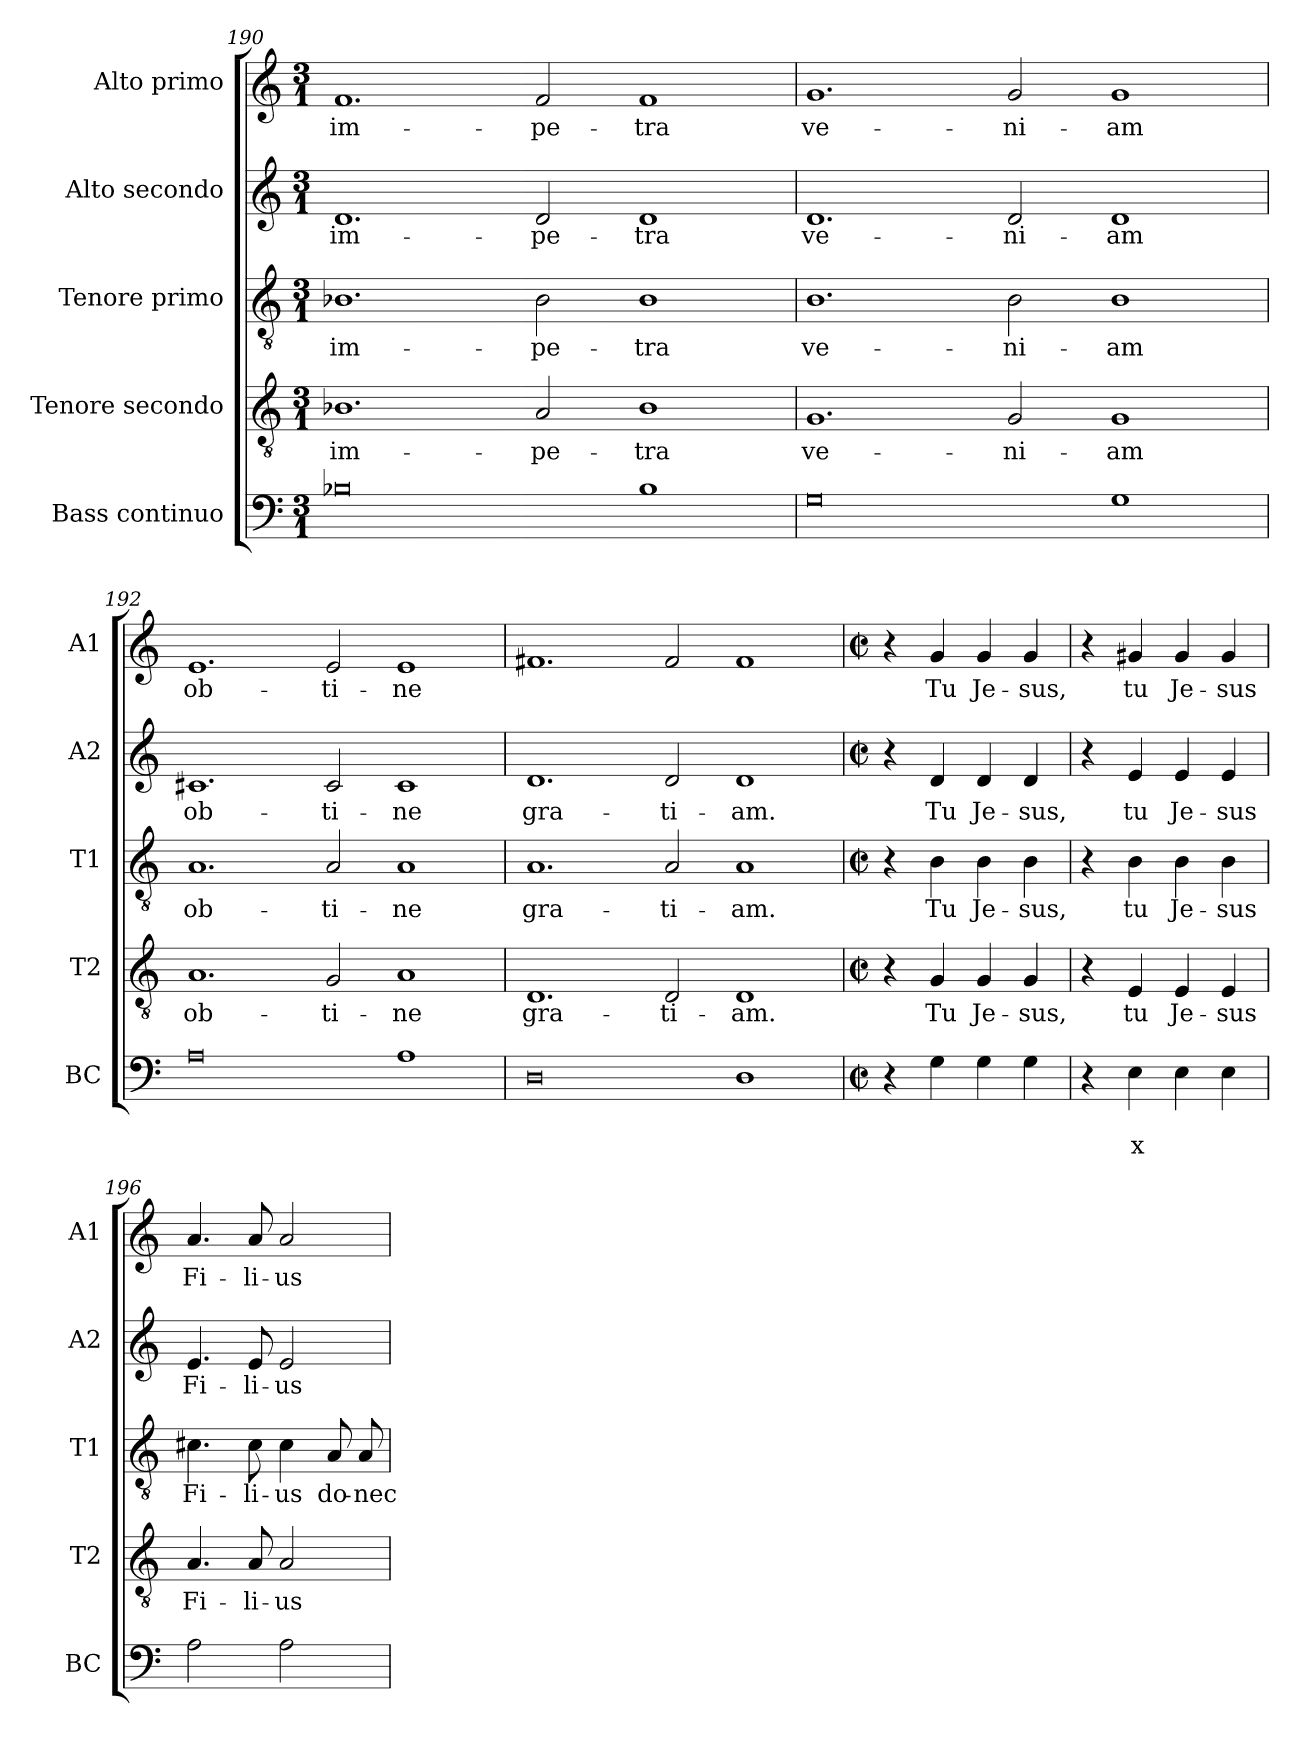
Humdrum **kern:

**kern	**text	**text	**kern	**text	**kern	**text	**kern	**text	**kern	**text
*part5	*part5	*part5	*part4	*part4	*part3	*part3	*part2	*part2	*part1	*part1
*staff5	*staff5	*staff5	*staff4	*staff4	*staff3	*staff3	*staff2	*staff2	*staff1	*staff1
*I"Bass continuo	*	*	*I"Tenore secondo	*	*I"Tenore primo	*	*I"Alto secondo	*	*I"Alto primo	*
*I'BC	*	*	*I'T2	*	*I'T1	*	*I'A2	*	*I'A1	*
*clefF4	*	*	*clefGv2	*	*clefGv2	*	*clefG2	*	*clefG2	*
*k[]	*	*	*k[]	*	*k[]	*	*k[]	*	*k[]	*
*C:	*	*	*C:	*	*C:	*	*C:	*	*C:	*
*M3/1	*	*	*M3/1	*	*M3/1	*	*M3/1	*	*M3/1	*
=190	=190	=190	=190	=190	=190	=190	=190	=190	=190	=190
!	!	!	!	!LO:LY:b	!	!	!	!	!	!
!	!	!	!	!	!	!LO:LY:b	!	!	!	!
!	!	!	!	!	!	!	!	!LO:LY:b	!	!
!	!	!	!	!	!	!	!	!	!	!LO:LY:b
0B-X	.	.	1.B-X	im-	1.B-X	im-	1.d	im-	1.f	im-
!	!	!	!	!LO:LY:b	!	!	!	!	!	!
!	!	!	!	!	!	!LO:LY:b	!	!	!	!
!	!	!	!	!	!	!	!	!LO:LY:b	!	!
!	!	!	!	!	!	!	!	!	!	!LO:LY:b
.	.	.	2A/	-pe-	2B-\	-pe-	2d/	-pe-	2f/	-pe-
!	!	!	!	!LO:LY:b	!	!	!	!	!	!
!	!	!	!	!	!	!LO:LY:b	!	!	!	!
!	!	!	!	!	!	!	!	!LO:LY:b	!	!
!	!	!	!	!	!	!	!	!	!	!LO:LY:b
1B-	.	.	1B-	-tra	1B-	-tra	1d	-tra	1f	-tra
=191	=191	=191	=191	=191	=191	=191	=191	=191	=191	=191
!	!	!	!	!LO:LY:b	!	!	!	!	!	!
!	!	!	!	!	!	!LO:LY:b	!	!	!	!
!	!	!	!	!	!	!	!	!LO:LY:b	!	!
!	!	!	!	!	!	!	!	!	!	!LO:LY:b
0G	.	.	1.G	ve-	1.B	ve-	1.d	ve-	1.g	ve-
!	!	!	!	!LO:LY:b	!	!	!	!	!	!
!	!	!	!	!	!	!LO:LY:b	!	!	!	!
!	!	!	!	!	!	!	!	!LO:LY:b	!	!
!	!	!	!	!	!	!	!	!	!	!LO:LY:b
.	.	.	2G/	-ni-	2B\	-ni-	2d/	-ni-	2g/	-ni-
!	!	!	!	!LO:LY:b	!	!	!	!	!	!
!	!	!	!	!	!	!LO:LY:b	!	!	!	!
!	!	!	!	!	!	!	!	!LO:LY:b	!	!
!	!	!	!	!	!	!	!	!	!	!LO:LY:b
1G	.	.	1G	-am	1B	-am	1d	-am	1g	-am
=192	=192	=192	=192	=192	=192	=192	=192	=192	=192	=192
!	!	!	!	!LO:LY:b	!	!	!	!	!	!
!	!	!	!	!	!	!LO:LY:b	!	!	!	!
!	!	!	!	!	!	!	!	!LO:LY:b	!	!
!	!	!	!	!	!	!	!	!	!	!LO:LY:b
0A	.	.	1.A	ob-	1.A	ob-	1.c#X	ob-	1.e	ob-
!	!	!	!	!LO:LY:b	!	!	!	!	!	!
!	!	!	!	!	!	!LO:LY:b	!	!	!	!
!	!	!	!	!	!	!	!	!LO:LY:b	!	!
!	!	!	!	!	!	!	!	!	!	!LO:LY:b
.	.	.	2G/	-ti-	2A/	-ti-	2c#/	-ti-	2e/	-ti-
!	!	!	!	!LO:LY:b	!	!	!	!	!	!
!	!	!	!	!	!	!LO:LY:b	!	!	!	!
!	!	!	!	!	!	!	!	!LO:LY:b	!	!
!	!	!	!	!	!	!	!	!	!	!LO:LY:b
1A	.	.	1A	-ne	1A	-ne	1c#	-ne	1e	-ne
=193	=193	=193	=193	=193	=193	=193	=193	=193	=193	=193
!	!	!	!	!LO:LY:b	!	!	!	!	!	!
!	!	!	!	!	!	!LO:LY:b	!	!	!	!
!	!	!	!	!	!	!	!	!LO:LY:b	!	!
0D	.	.	1.D	gra-	1.A	gra-	1.d	gra-	1.f#X	.
!	!	!	!	!LO:LY:b	!	!	!	!	!	!
!	!	!	!	!	!	!LO:LY:b	!	!	!	!
!	!	!	!	!	!	!	!	!LO:LY:b	!	!
.	.	.	2D/	-ti-	2A/	-ti-	2d/	-ti-	2f#/	.
!	!	!	!	!LO:LY:b	!	!	!	!	!	!
!	!	!	!	!	!	!LO:LY:b	!	!	!	!
!	!	!	!	!	!	!	!	!LO:LY:b	!	!
1D	.	.	1D	-am.	1A	-am.	1d	-am.	1f#	.
!!LO:PB:g=z
=194	=194	=194	=194	=194	=194	=194	=194	=194	=194	=194
*M2/2	*	*	*M2/2	*	*M2/2	*	*M2/2	*	*M2/2	*
*met(c|)	*	*	*met(c|)	*	*met(c|)	*	*met(c|)	*	*met(c|)	*
4r	.	.	4r	.	4r	.	4r	.	4r	.
!	!	!	!	!LO:LY:b	!	!	!	!	!	!
!	!	!	!	!	!	!LO:LY:b	!	!	!	!
!	!	!	!	!	!	!	!	!LO:LY:b	!	!
!	!	!	!	!	!	!	!	!	!	!LO:LY:b
4G\	.	.	4G/	Tu	4B\	Tu	4d/	Tu	4g/	Tu
!	!	!	!	!LO:LY:b	!	!	!	!	!	!
!	!	!	!	!	!	!LO:LY:b	!	!	!	!
!	!	!	!	!	!	!	!	!LO:LY:b	!	!
!	!	!	!	!	!	!	!	!	!	!LO:LY:b
4G\	.	.	4G/	Je-	4B\	Je-	4d/	Je-	4g/	Je-
!	!	!	!	!LO:LY:b	!	!	!	!	!	!
!	!	!	!	!	!	!LO:LY:b	!	!	!	!
!	!	!	!	!	!	!	!	!LO:LY:b	!	!
!	!	!	!	!	!	!	!	!	!	!LO:LY:b
4G\	.	.	4G/	-sus,	4B\	-sus,	4d/	-sus,	4g/	-sus,
=195	=195	=195	=195	=195	=195	=195	=195	=195	=195	=195
4r	.	.	4r	.	4r	.	4r	.	4r	.
!	!	!LO:LY:b	!	!	!	!	!	!	!	!
!	!	!	!	!LO:LY:b	!	!	!	!	!	!
!	!	!	!	!	!	!LO:LY:b	!	!	!	!
!	!	!	!	!	!	!	!	!LO:LY:b	!	!
!	!	!	!	!	!	!	!	!	!	!LO:LY:b
4E\	.	x	4E/	tu	4B\	tu	4e/	tu	4g#X/	tu
!	!	!	!	!LO:LY:b	!	!	!	!	!	!
!	!	!	!	!	!	!LO:LY:b	!	!	!	!
!	!	!	!	!	!	!	!	!LO:LY:b	!	!
!	!	!	!	!	!	!	!	!	!	!LO:LY:b
4E\	.	.	4E/	Je-	4B\	Je-	4e/	Je-	4g#/	Je-
!	!	!	!	!LO:LY:b	!	!	!	!	!	!
!	!	!	!	!	!	!LO:LY:b	!	!	!	!
!	!	!	!	!	!	!	!	!LO:LY:b	!	!
!	!	!	!	!	!	!	!	!	!	!LO:LY:b
4E\	.	.	4E/	-sus	4B\	-sus	4e/	-sus	4g#/	-sus
=196	=196	=196	=196	=196	=196	=196	=196	=196	=196	=196
!	!	!	!	!LO:LY:b	!	!	!	!	!	!
!	!	!	!	!	!	!LO:LY:b	!	!	!	!
!	!	!	!	!	!	!	!	!LO:LY:b	!	!
!	!	!	!	!	!	!	!	!	!	!LO:LY:b
2A\	.	.	4.A/	Fi-	4.c#X\	Fi-	4.e/	Fi-	4.a/	Fi-
!	!	!	!	!LO:LY:b	!	!	!	!	!	!
!	!	!	!	!	!	!LO:LY:b	!	!	!	!
!	!	!	!	!	!	!	!	!LO:LY:b	!	!
!	!	!	!	!	!	!	!	!	!	!LO:LY:b
.	.	.	8A/	-li-	8c#\	-li-	8e/	-li-	8a/	-li-
!	!	!	!	!LO:LY:b	!	!	!	!	!	!
!	!	!	!	!	!	!LO:LY:b	!	!	!	!
!	!	!	!	!	!	!	!	!LO:LY:b	!	!
!	!	!	!	!	!	!	!	!	!	!LO:LY:b
2A\	.	.	2A/	-us	4c#\	-us	2e/	-us	2a/	-us
!	!	!	!	!	!	!LO:LY:b	!	!	!	!
.	.	.	.	.	8A/	do-	.	.	.	.
!	!	!	!	!	!	!LO:LY:b	!	!	!	!
.	.	.	.	.	8A/	-nec	.	.	.	.
=	=	=	=	=	=	=	=	=	=	=
*-	*-	*-	*-	*-	*-	*-	*-	*-	*-	*-
